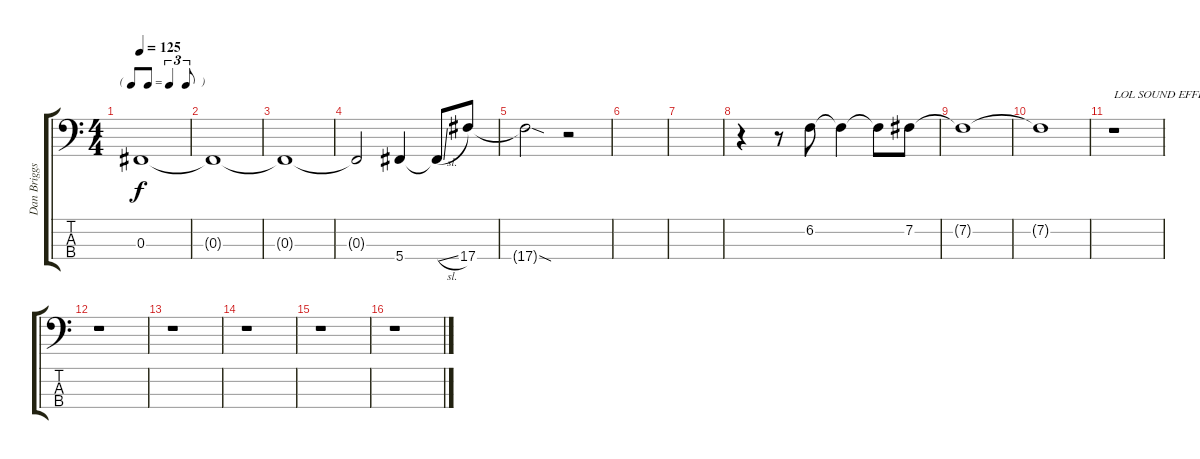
\track ("Dan Briggs - Bass" "Dan Briggs") {instrument electricbassfinger}
\staff {score tabs}
\tuning (E2 B1 Gb1 Db1) {hide}
\ts (4 4)
\tf triplet8th
\tempo 125
\clef f4
\ks c
0.3.1{dy f} |
0.3{t}.1 |
0.3{t}.1 |
0.3{t}.2 5.4.4 5.4{sl t}.8 17.4.8 |
17.4{sod t}.2 r.2 |
|
|
r.4 r.8 6.2.8 6.2{t}.4 6.2{t}.8 7.2.8 |
7.2{t}.1 |
7.2{t}.1{volume 0} |
r.1{txt "LOL SOUND EFFECTS"} |
r.1 |
r.1 |
r.1 |
r.1 |
r.1
